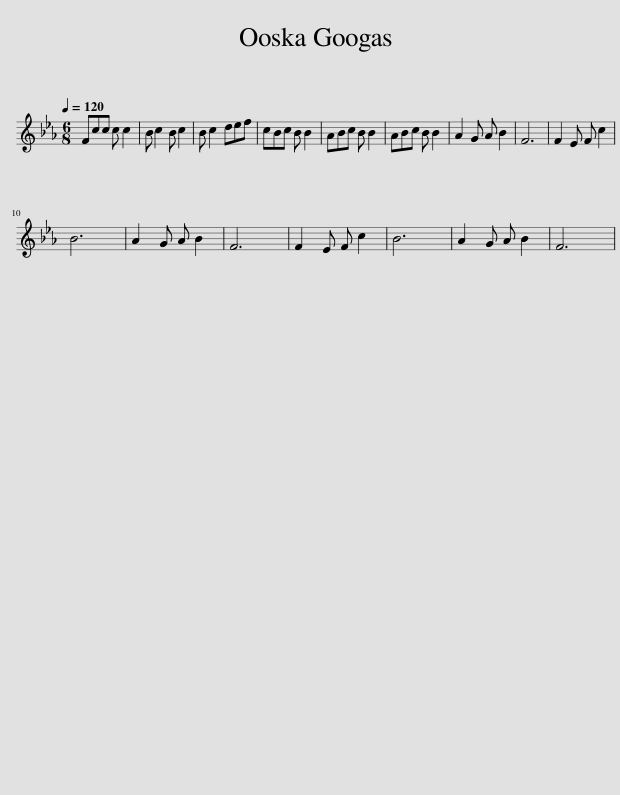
X:1
L:1/8
Q:1/4=120
M:6/8
I:linebreak $
K:Eb
V:1 treble
V:1
 Fcc c c2 | B c2 B c2 | B c2 def | cBc B B2 | ABc B B2 | %5
 ABc B B2 | A2 G A B2 | F6 | F2 E F c2 |$ B6 | %10
 A2 G A B2 | F6 | F2 E F c2 | B6 | A2 G A B2 | %15
 F6 | %16
